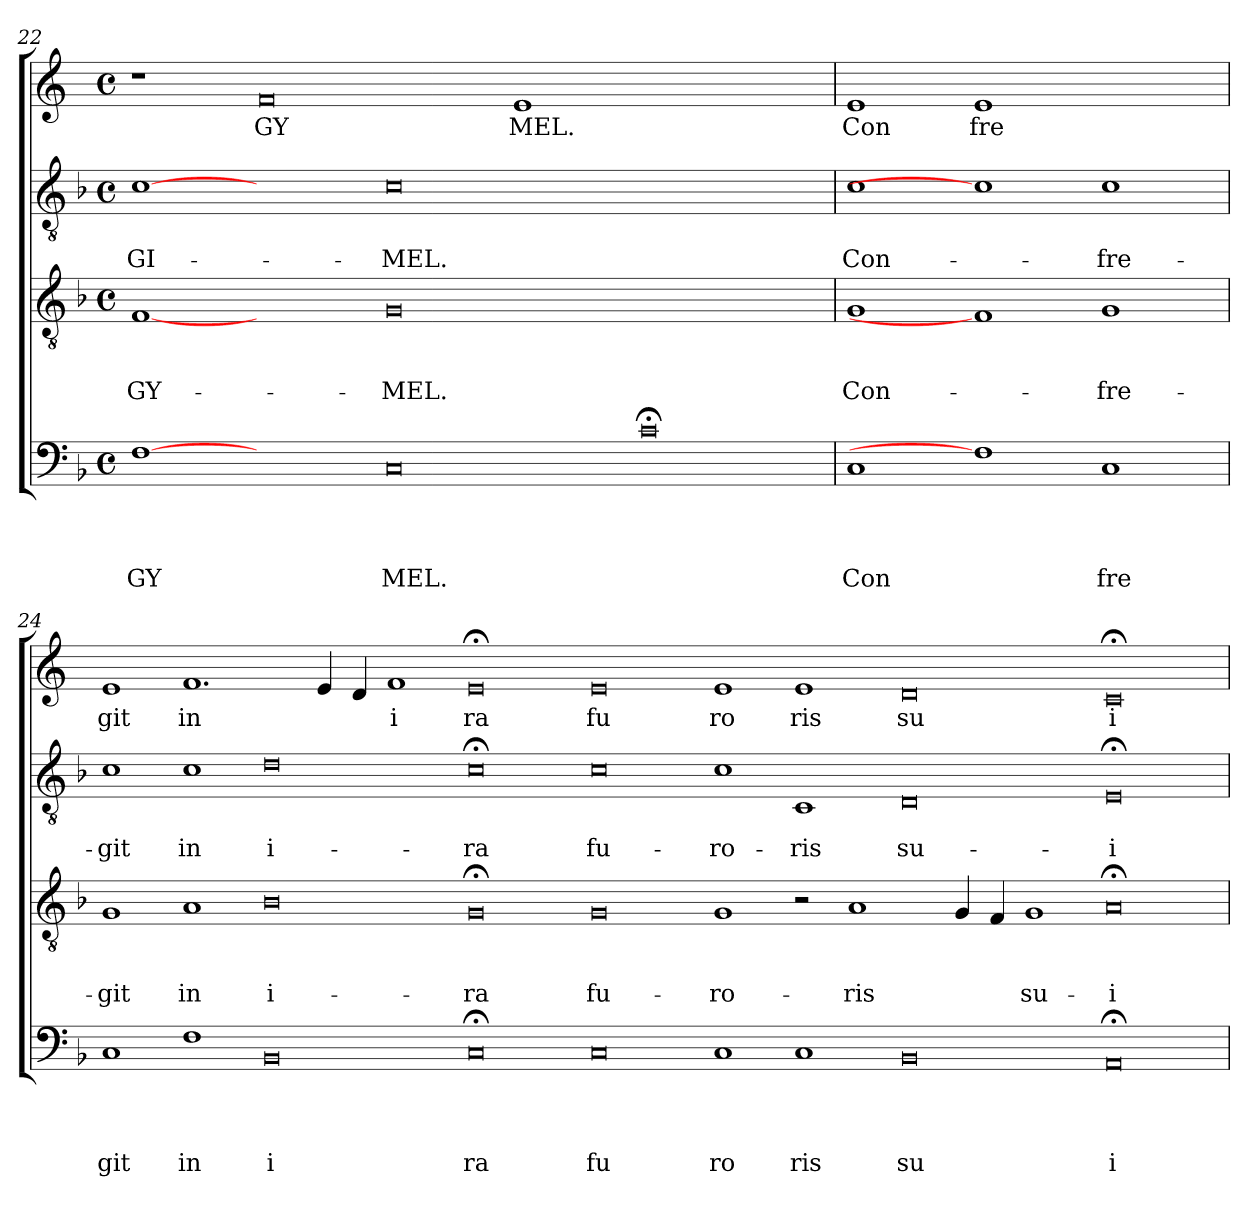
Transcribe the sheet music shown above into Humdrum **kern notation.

**kern	**text	**text	**text	**text	**kern	**text	**text	**text	**kern	**text	**text	**kern	**text
*part4	*part4	*part4	*part4	*part4	*part3	*part3	*part3	*part3	*part2	*part2	*part2	*part1	*part1
*staff4	*staff4	*staff4	*staff4	*staff4	*staff3	*staff3	*staff3	*staff3	*staff2	*staff2	*staff2	*staff1	*staff1
*clefF4	*	*	*	*	*clefGv2	*	*	*	*clefGv2	*	*	*clefG2	*
*	*	*	*	*	*	*	*	*	*	*	*	*ITrd-3c-5	*
*k[b-]	*	*	*	*	*k[b-]	*	*	*	*k[b-]	*	*	*k[b-]	*
*F:	*	*	*	*	*F:	*	*	*	*F:	*	*	*F:	*
*M4/4	*	*	*	*	*M4/4	*	*	*	*M4/4	*	*	*M4/4	*
*met(c)	*	*	*	*	*met(c)	*	*	*	*met(c)	*	*	*met(c)	*
=22	=22	=22	=22	=22	=22	=22	=22	=22	=22	=22	=22	=22	=22
!	!	!	!	!LO:LY:b	!	!	!	!LO:LY:b	!	!	!LO:LY:b	!	!
[1F	.	.	.	GY	[1F	.	.	GY-	[1c	.	GI-	1r	.
!	!	!	!	!	!	!	!	!	!	!	!	!	!LO:LY:b
1ryy	.	.	.	.	1ryy	.	.	.	1ryy	.	.	0b-	GY
!	!	!	!	!LO:LY:b	!	!	!	!LO:LY:b	!	!	!LO:LY:b	!	!
0C	.	.	.	MEL.	0G	.	.	-MEL.	0c	.	-MEL.	.	.
!	!	!	!	!	!	!	!	!	!	!	!	!	!LO:LY:b
.	.	.	.	.	.	.	.	.	.	.	.	1a	MEL.
0c;<	.	.	.	.	0ryy	.	.	.	0ryy	.	.	0ryy	.
=23	=23	=23	=23	=23	=23	=23	=23	=23	=23	=23	=23	=23	=23
!	!	!	!	!LO:LY:b	!	!	!	!LO:LY:b	!	!	!LO:LY:b	!	!LO:LY:b
1C	.	.	.	Con	1G	.	.	Con-	1c	.	Con-	1a	Con
!	!	!	!	!	!	!	!	!	!	!	!	!	!LO:LY:b
1F]	.	.	.	.	1F]	.	.	.	1c]	.	.	1a	fre
!	!	!	!	!LO:LY:b	!	!	!	!LO:LY:b	!	!	!LO:LY:b	!	!
1C	.	.	.	fre	1G	.	.	-fre-	1c	.	-fre-	1ryy	.
!!LO:LB:g=z
=24	=24	=24	=24	=24	=24	=24	=24	=24	=24	=24	=24	=24	=24
!	!	!	!	!LO:LY:b	!	!	!	!LO:LY:b	!	!	!LO:LY:b	!	!LO:LY:b
1C	.	.	.	git	1G	.	.	-git	1c	.	-git	1a	git
!	!	!	!	!LO:LY:b	!	!	!	!LO:LY:b	!	!	!LO:LY:b	!	!LO:LY:b
1F	.	.	.	in	1A	.	.	in	1c	.	in	1.b-	in
!	!	!	!	!LO:LY:b	!	!	!	!LO:LY:b	!	!	!LO:LY:b	!	!
0BB-	.	.	.	i	0B-	.	.	i-	0d	.	i-	.	.
.	.	.	.	.	.	.	.	.	.	.	.	4a/	.
.	.	.	.	.	.	.	.	.	.	.	.	4g/	.
!	!	!	!	!	!	!	!	!	!	!	!	!	!LO:LY:b
.	.	.	.	.	.	.	.	.	.	.	.	1b-	i
!	!	!	!	!LO:LY:b	!	!	!	!LO:LY:b	!	!	!LO:LY:b	!	!LO:LY:b
0C;	.	.	.	ra	0G;	.	.	-ra	0c;<	.	-ra	0a;	ra
!	!	!	!	!LO:LY:b	!	!	!	!LO:LY:b	!	!	!LO:LY:b	!	!LO:LY:b
0C	.	.	.	fu	0G	.	.	fu-	0c	.	fu-	0a	fu
!	!	!	!	!LO:LY:b	!	!	!	!LO:LY:b	!	!	!LO:LY:b	!	!LO:LY:b
1C	.	.	.	ro	1G	.	.	-ro-	1c	.	-ro-	1a	ro
!	!	!	!	!LO:LY:b	!	!	!	!	!	!	!LO:LY:b	!	!LO:LY:b
1C	.	.	.	ris	2r	.	.	.	1C	.	-ris	1a	ris
!	!	!	!	!	!	!	!	!LO:LY:b	!	!	!	!	!
.	.	.	.	.	1A	.	.	-ris	.	.	.	.	.
!	!	!	!	!LO:LY:b	!	!	!	!	!	!	!LO:LY:b	!	!LO:LY:b
0BB-	.	.	.	su	.	.	.	.	0D	.	su-	0g	su
.	.	.	.	.	4G/	.	.	.	.	.	.	.	.
.	.	.	.	.	4F/	.	.	.	.	.	.	.	.
!	!	!	!	!	!	!	!	!LO:LY:b	!	!	!	!	!
.	.	.	.	.	1G	.	.	su-	.	.	.	.	.
!	!	!	!	!LO:LY:b	!	!	!	!LO:LY:b	!	!	!LO:LY:b	!	!LO:LY:b
0AA;	.	.	.	i	0A;	.	.	-i	0E;	.	-i	0f;	i
=	=	=	=	=	=	=	=	=	=	=	=	=	=
*-	*-	*-	*-	*-	*-	*-	*-	*-	*-	*-	*-	*-	*-
